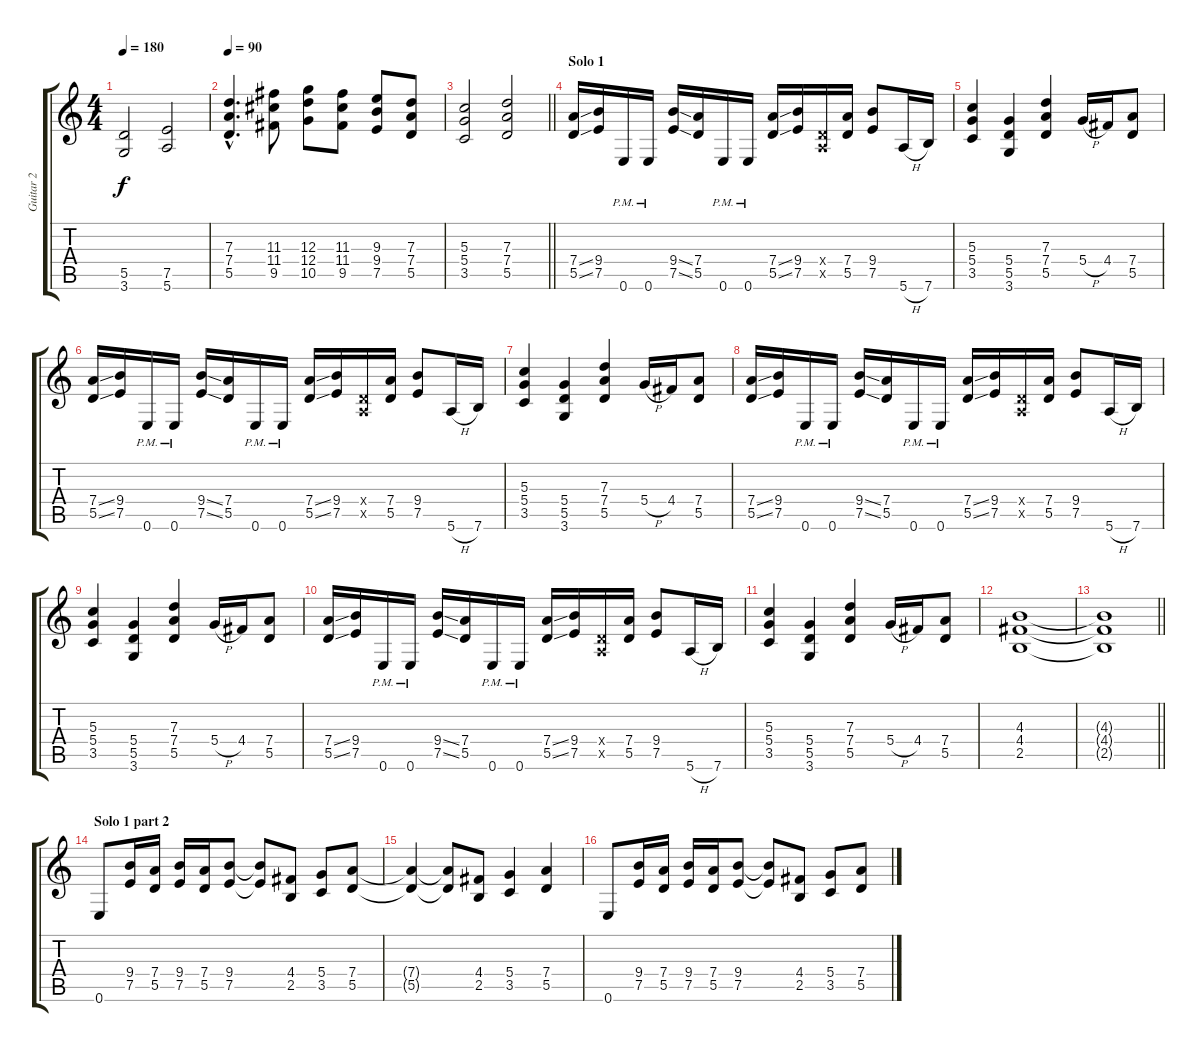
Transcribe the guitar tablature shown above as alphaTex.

\track ("Guitar 2" "Guitar 2") {instrument overdrivenguitar}
\staff {score tabs}
\tuning (E4 B3 G3 D3 A2 E2) {hide}
\ts (4 4)
\tempo 180
\clef g2
\ks c
(5.5 3.6).2{dy f} (7.5 5.6).2 |
\tempo 90
(7.3{hac} 7.4{hac} 5.5{hac}).4{d} (11.3 11.4 9.5).8 (12.3 12.4 10.5).8 (11.3 11.4 9.5).8 (9.3 9.4 7.5).8 (7.3 7.4 5.5).8 |
\barLineRight lightlight
(5.3 5.4 3.5).2 (7.3 7.4 5.5).2 |
\section ("" "Solo 1")
(7.4{ss} 5.5{ss}).16 (9.4 7.5).16 0.6{pm}.16 0.6{pm}.16 (9.4{ss} 7.5{ss}).16 (7.4 5.5).16 0.6{pm}.16 0.6{pm}.16 (7.4{ss} 5.5{ss}).16 (9.4 7.5).16 (0.4{x} 0.5{x}).16 (7.4 5.5).16 (9.4 7.5).8 5.6{h}.16 7.6.16 |
(5.3 5.4 3.5).4 (5.4 5.5 3.6).4 (7.3 7.4 5.5).4 5.4{h}.16 4.4.16 (7.4 5.5).8 |
(7.4{ss} 5.5{ss}).16 (9.4 7.5).16 0.6{pm}.16 0.6{pm}.16 (9.4{ss} 7.5{ss}).16 (7.4 5.5).16 0.6{pm}.16 0.6{pm}.16 (7.4{ss} 5.5{ss}).16 (9.4 7.5).16 (0.4{x} 0.5{x}).16 (7.4 5.5).16 (9.4 7.5).8 5.6{h}.16 7.6.16 |
(5.3 5.4 3.5).4 (5.4 5.5 3.6).4 (7.3 7.4 5.5).4 5.4{h}.16 4.4.16 (7.4 5.5).8 |
(7.4{ss} 5.5{ss}).16 (9.4 7.5).16 0.6{pm}.16 0.6{pm}.16 (9.4{ss} 7.5{ss}).16 (7.4 5.5).16 0.6{pm}.16 0.6{pm}.16 (7.4{ss} 5.5{ss}).16 (9.4 7.5).16 (0.4{x} 0.5{x}).16 (7.4 5.5).16 (9.4 7.5).8 5.6{h}.16 7.6.16 |
(5.3 5.4 3.5).4 (5.4 5.5 3.6).4 (7.3 7.4 5.5).4 5.4{h}.16 4.4.16 (7.4 5.5).8 |
(7.4{ss} 5.5{ss}).16 (9.4 7.5).16 0.6{pm}.16 0.6{pm}.16 (9.4{ss} 7.5{ss}).16 (7.4 5.5).16 0.6{pm}.16 0.6{pm}.16 (7.4{ss} 5.5{ss}).16 (9.4 7.5).16 (0.4{x} 0.5{x}).16 (7.4 5.5).16 (9.4 7.5).8 5.6{h}.16 7.6.16 |
(5.3 5.4 3.5).4 (5.4 5.5 3.6).4 (7.3 7.4 5.5).4 5.4{h}.16 4.4.16 (7.4 5.5).8 |
(4.3 4.4 2.5).1 |
\barLineRight lightlight
(4.3{t} 4.4{t} 2.5{t}).1 |
\section ("" "Solo 1 part 2")
0.6.8 (9.4 7.5).16 (7.4 5.5).16 (9.4 7.5).16 (7.4 5.5).16 (9.4 7.5).8 (9.4{t} 7.5{t}).8 (4.4 2.5).8 (5.4 3.5).8 (7.4 5.5).8 |
(7.4{t} 5.5{t}).4 (7.4{t} 5.5{t}).8 (4.4 2.5).8 (5.4 3.5).4 (7.4 5.5).4 |
0.6.8 (9.4 7.5).16 (7.4 5.5).16 (9.4 7.5).16 (7.4 5.5).16 (9.4 7.5).8 (9.4{t} 7.5{t}).8 (4.4 2.5).8 (5.4 3.5).8 (7.4 5.5).8
